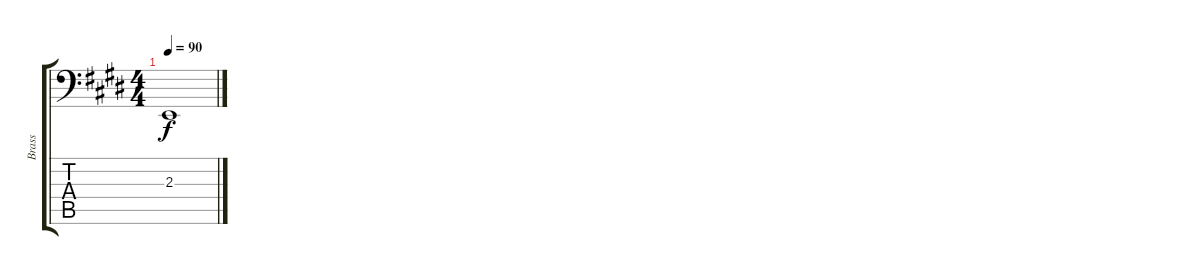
\track ("Brass" "Brass") {instrument synthbrass1}
\staff {score tabs}
\tuning (C3 G2 D2 A1 E1 B0) {hide}
\ts (4 4)
\tempo 90
\clef f4
\ks e
2.3.1{dy f}
